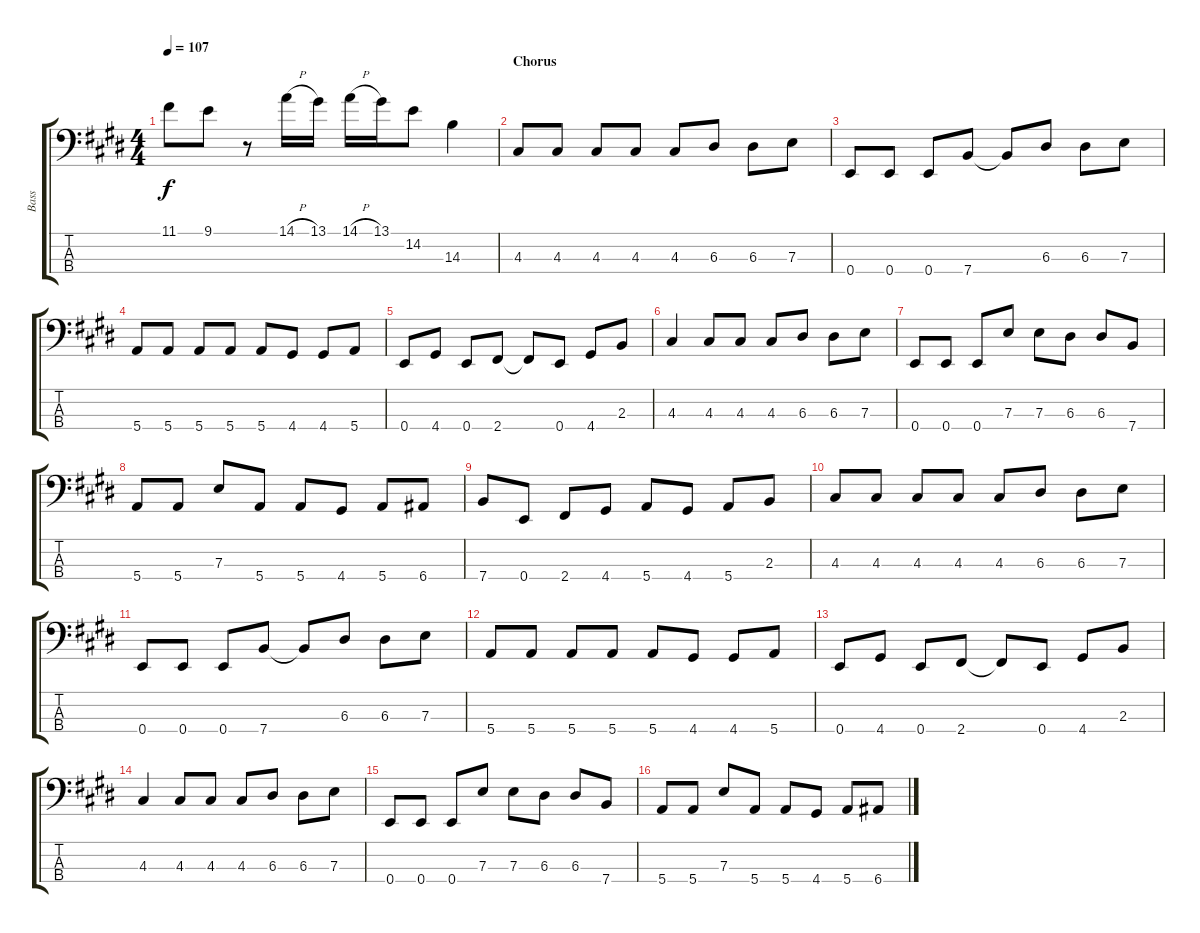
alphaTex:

\track ("Bass" "Bass") {instrument electricbasspick}
\staff {score tabs}
\tuning (G2 D2 A1 E1) {hide}
\ts (4 4)
\tempo 107
\clef f4
\ks c#minor
11.1.8{dy f} 9.1.8 r.8 14.1{h}.16 13.1.16 14.1{h}.16 13.1.16 14.2.8 14.3.4 |
\section ("" "Chorus")
4.3.8 4.3.8 4.3.8 4.3.8 4.3.8 6.3.8 6.3.8 7.3.8 |
0.4.8 0.4.8 0.4.8 7.4.8 7.4{t}.8 6.3.8 6.3.8 7.3.8 |
5.4.8 5.4.8 5.4.8 5.4.8 5.4.8 4.4.8 4.4.8 5.4.8 |
0.4.8 4.4.8 0.4.8 2.4.8 2.4{t}.8 0.4.8 4.4.8 2.3.8 |
4.3.4 4.3.8 4.3.8 4.3.8 6.3.8 6.3.8 7.3.8 |
0.4.8 0.4.8 0.4.8 7.3.8 7.3.8 6.3.8 6.3.8 7.4.8 |
5.4.8 5.4.8 7.3.8 5.4.8 5.4.8 4.4.8 5.4.8 6.4.8 |
7.4.8 0.4.8 2.4.8 4.4.8 5.4.8 4.4.8 5.4.8 2.3.8 |
4.3.8 4.3.8 4.3.8 4.3.8 4.3.8 6.3.8 6.3.8 7.3.8 |
0.4.8 0.4.8 0.4.8 7.4.8 7.4{t}.8 6.3.8 6.3.8 7.3.8 |
5.4.8 5.4.8 5.4.8 5.4.8 5.4.8 4.4.8 4.4.8 5.4.8 |
0.4.8 4.4.8 0.4.8 2.4.8 2.4{t}.8 0.4.8 4.4.8 2.3.8 |
4.3.4 4.3.8 4.3.8 4.3.8 6.3.8 6.3.8 7.3.8 |
0.4.8 0.4.8 0.4.8 7.3.8 7.3.8 6.3.8 6.3.8 7.4.8 |
5.4.8 5.4.8 7.3.8 5.4.8 5.4.8 4.4.8 5.4.8 6.4.8
